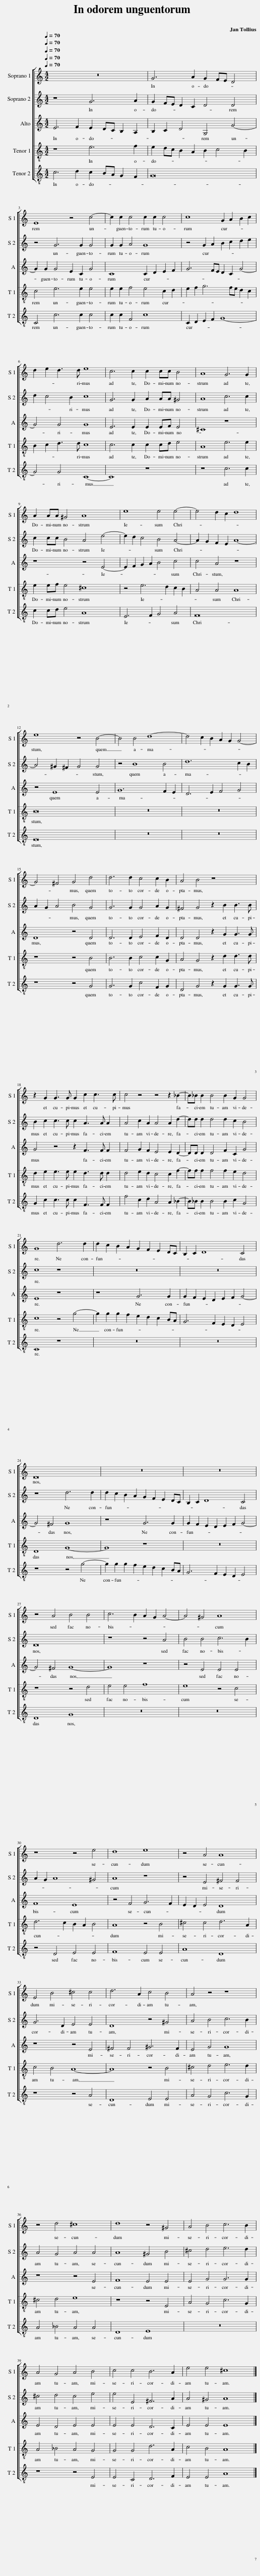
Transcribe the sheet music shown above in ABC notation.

X:1
%%score [ 1 2 3 [ 4 5 ] ]
L:1/8
Q:1/4=70
M:4/2
I:linebreak $
K:C
V:1 treble
V:2 treble
V:3 treble
V:4 treble-8
V:5 treble-8
V:1
 z16 | G6 A2 G2 FE D4 |$ E8 z4 c4- | c2 c2 c4 c2 c2 c4 | c8 G2 A2 B2 c2 |$ %5
 d2 e2 d3 d e8 | c6 c2 c2 cc B4 | A8 G6 G2 |$ A2 AA ^G4 A8 | e8 e4 e4- | %10
 e4 d2 c2 d8 |$ e8 z4 B4- | B4 B4 d8- | d4 c2 B2 A2 G2 G4- |$ G4 ^F4 G4 d4 | %15
 d6 d2 c4 c2 B2 | A4 B4 z8 |$ z2 G2 G3 G G2 c2 c3 c | c4 z4 z4 z2 _B2- | B_B B2 B4 B2 G2 G4 |$ %20
 G8 d6 d2 | d2 c2 B2 A2 G2 F2 E2 DC | B,2 C2 D8 C4 |$ D16 | z16 | %25
 z16 |$ z4 A4 B4 B4 | c6 B2 A2 G2 A4- | A4 ^G4 A8 |$ z8 z4 e4 | %30
 d8 e8 | z4 A4 A8 |$ E4 B4 ^c4 c4 | d6 A2 c4 B4 | A4 z4 z8 |$ %35
 z4 d4 ^c8 | d8 z4 ^G4 | A4 B4 c6 B2 |$ A4 G4 A4 B4 | c4 c4 B6 A2 | %40
 e4 e4 ^c8 |] %41
V:2
 z8 G6 A2 | G2 FE D2 C2 D4 D4 |$ z4 G6 G2 G4 | G2 G2 A4 G8 | z4 G2 A2 B2 c2 d2 e2 |$ %5
 d2 c4 B2 c8 | G6 G2 A2 AA ^G4 | A8 c6 c2 |$ c2 cc B4 A4 e4- | e2 d2 c4 B4 A4- | %10
 A2 G2 F2 E2 A8- |$ A4 ^G2 ^F2 G4 G4 | z4 B8 B4 | d12 c2 B2 |$ A2 G2 A4 B4 G4 | %15
 G6 G2 G4 A2 G2 | ^F4 G4 z2 B2 B3 B |$ B2 c2 c3 c c2 A3 A A2 | A4 c2 A2 A4 A2 d2- | dd d2 d4 d2 c2 B4 |$ %20
 c8 z8 | z16 | z16 |$ z8 d6 d2 | d2 c2 B2 A2 G2 F2 E2 DC | %25
 B,2 C2 D8 C4 |$ D16 | z8 z4 A4 | B4 B4 c6 B2 |$ A2 G2 A8 ^G4 | %30
 A8 z8 | z4 E4 ^F4 F4 |$ G6 D2 E4 E4 | D8 z4 ^G4 | A4 B4 c6 B2 |$ %35
 A4 G4 A4 A4 | A8 ^G4 B4 | ^c4 d4 e6 d2 |$ ^c4 d4 c4 e4 | e4 E4 ^F6 A2 | %40
 A4 ^G4 A8 |] %41
V:3
 E6 F2 E2 DC B,2 A,2 | B,2 C2 D4 G,4 G4- |$ G2 G2 G4 E2 C2 G4 | C8 C2 D2 E2 F2 | G6 FE D2 C2 G4- |$ %5
 G4 G4 G8 | E6 E2 E2 EF E4 | ^C8 z8 |$ z8 z4 E4- | E2 F2 G2 A2 B4 c4 | %10
 c4 A4 z8 |$ z4 E8 E4 | G12 F2 E2 | D6 E2 F4 G4 |$ D8 z4 D4 | %15
 D6 D2 E4 F2 D2 | D4 D4 z2 G2 G3 G |$ G4 z4 z2 F3 F F2 | F4 G2 F2 E4 E2 D2- | DD D2 D4 F2 C2 G4 |$ %20
 E8 z8 | z8 G6 G2 | G2 F2 E2 D2 E2 F2 G4- |$ G4 ^F4 G8 | z8 G6 G2 | %25
 G2 F2 E2 D2 E2 F2 G4- |$ G4 ^F4 G8- | G8 z8 | z4 E4 E4 E4 |$ F8 E8 | %30
 z4 F4 G6 F2 | E2 D2 E4 D8 |$ z8 z4 E4 | ^F4 F4 ^G6 F2 | E4 G4 G8 |$ %35
 z8 z4 E4 | F8 E4 E4 | E4 G4 G6 G2 |$ E4 D4 E4 E4 | E4 E4 D6 C2 | %40
 E4 E4 E8 |] %41
V:4
 z8 e6 f2 | e2 dc B2 A2 B2 c4 B2 |$ c4 e6 e2 e4 | e2 e2 f4 e4 c2 d2 | e2 f2 g6 fe d2 c2 |$ %5
 B2 c2 d3 d c8 | c6 c2 c2 cd e4 | A8 e6 e2 |$ e2 ef e4 ^c8 | z4 e6 d2 c2 B2 | %10
 A4 A4 A8 |$ B16 | z16 | z16 |$ z8 z4 B4 | %15
 B6 B2 c4 c2 G2 | A4 G4 z2 d2 d3 d |$ d2 e2 e3 e e2 d3 d d2 | d4 e2 d2 c4 c2 f2- | ff f2 f4 f2 e2 d4 |$ %20
 c8 z4 g4- | g2 g2 g2 f2 e2 d2 c2 BA | G6 F2 E2 D2 E4 |$ D8 G8- | G8 z8 | %25
 z16 |$ z8 z4 d4 | e4 e4 f8 | e8 z4 c4 |$ d6 c2 B2 A2 B4 | %30
 A8 z4 B4 | ^c4 c4 d6 A2 |$ c4 B4 A8- | A8 z4 B4 | ^c4 d4 e6 d2 |$ %35
 ^c4 d4 e8 | z8 z4 E4 | A4 G4 c6 G2 |$ A4 _B4 A4 G4 | G4 G4 d6 A2 | %40
 c4 B4 A8 |] %41
V:5
 c6 d2 c2 BA G2 F2 | G16 |$ C4 c6 c2 c4 | c2 c2 F4 c8 | C2 D2 E2 F2 G8- |$ %5
 G4 G4 C8- | C8 z8 | z8 c6 c2 |$ c2 cd e4 A8 | E6 F2 G4 A4 | %10
 F16 |$ E16 | z16 | z16 |$ z8 z4 G4 | %15
 G6 G2 c4 F2 G2 | D4 G4 z2 G2 G3 G |$ G2 c2 c3 c c2 F3 F F2 | f4 c2 d2 A4 A2 _B2- | B_B B2 B4 B2 c2 G4 |$ %20
 C8 z8 | z16 | z16 |$ z8 z4 g4- | g2 g2 g2 f2 e2 d2 c2 BA | %25
 G6 F2 E2 D2 E4 |$ D8 G8 | z16 | z16 |$ z4 D4 E4 E4 | %30
 F8 E4 E4 | A8 D8 |$ z8 z4 A4 | D8 E4 E4 | A4 G4 c6 G2 |$ %35
 A4 _B4 A4 A4 | D8 E8 | z16 |$ z8 z4 E4 | E4 C4 D6 F2 | %40
 E4 E4 A8 |] %41
